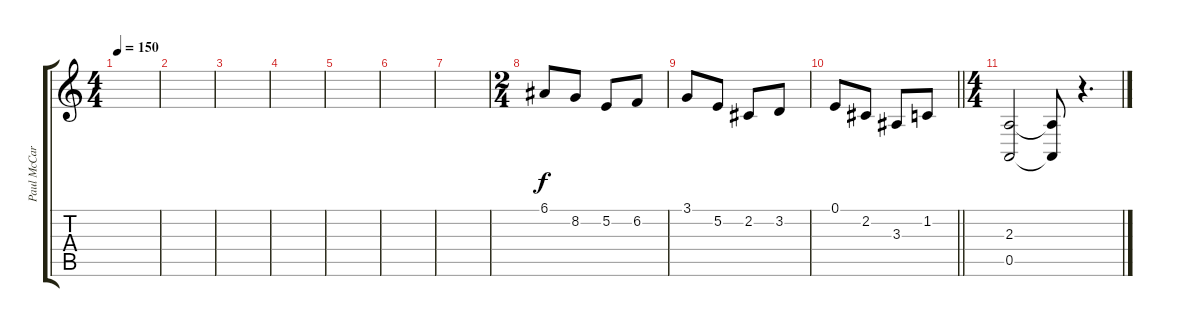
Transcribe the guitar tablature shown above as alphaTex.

\track ("Paul McCartney" "Paul McCar") {instrument electricgrandpiano}
\staff {score tabs}
\tuning (E4 B3 G3 D3 A2 E2) {hide}
\ts (4 4)
\tempo 150
\clef g2
\ks c
|
|
|
|
|
|
|
\ts (2 4)
6.1.8 8.2.8 5.2.8 6.2.8 |
3.1.8 5.2.8 2.2.8 3.2.8 |
\barLineRight lightlight
0.1.8 2.2.8 3.3.8 1.2.8 |
\ts (4 4)
(2.3 0.5).2 (2.3{t} 0.5{t}).8 r.4{d}
